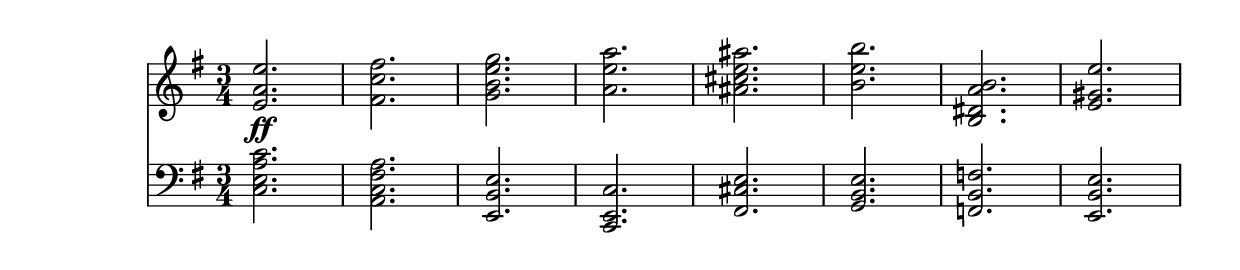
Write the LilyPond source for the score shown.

\version "2.24.4"

\paper {
    ragged-last = ##f
}

global = {
    \time 3/4
    \key e \minor
}

right = \relative c' {
  \global
    <e a e'>2. 
    <fis c' fis>
    <g b e g>
    <a e' a>
    <ais cis e ais>
    <b e b'>
    <b, dis a' b>
    <e gis e'>
}

left = \relative c {
  \clef bass
  \global
    <c e a c>2.
    <a c fis a>
    <e b' e>
    <c e c'>
    <fis cis' e>
    <g b e>
    <f b f'>
    <e b' e>
}

dynamics = {
    s2. \ff
    s2. * 7
}

\score {
    <<
        \new Staff \right
        \new Dynamics \dynamics
        \new Staff \left
    >>
    \layout { }
    \midi { \tempo 4 = 100 }
}
